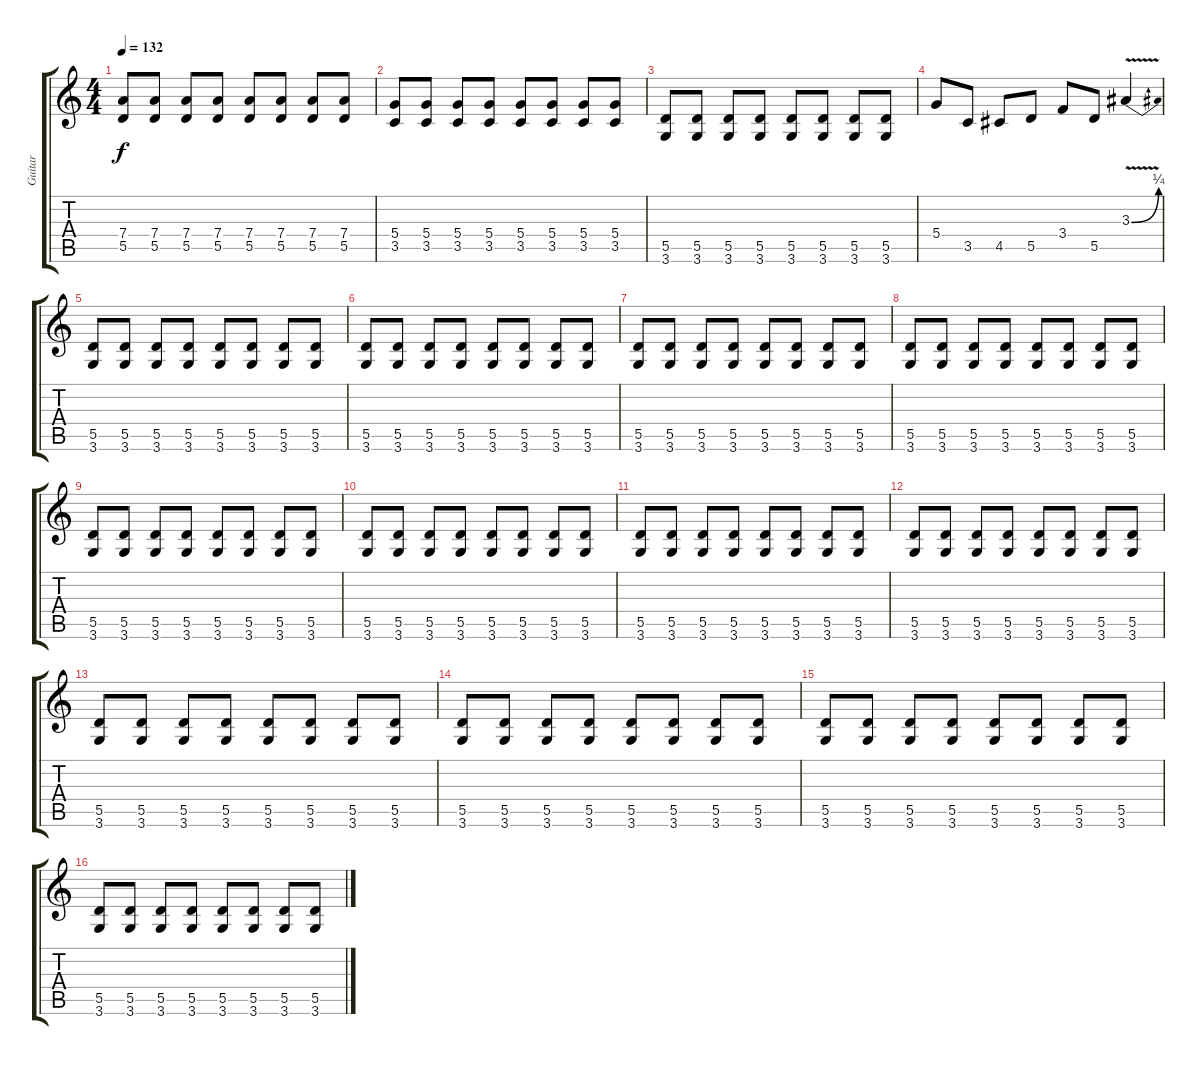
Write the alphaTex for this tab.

\track ("Guitar" "Guitar") {instrument electricguitarmuted}
\staff {score tabs}
\tuning (E4 B3 G3 D3 A2 E2) {hide}
\ts (4 4)
\tempo 132
\clef g2
\ks c
(7.4 5.5).8{dy f} (7.4 5.5).8 (7.4 5.5).8 (7.4 5.5).8 (7.4 5.5).8 (7.4 5.5).8 (7.4 5.5).8 (7.4 5.5).8 |
(5.4 3.5).8 (5.4 3.5).8 (5.4 3.5).8 (5.4 3.5).8 (5.4 3.5).8 (5.4 3.5).8 (5.4 3.5).8 (5.4 3.5).8 |
(5.5 3.6).8 (5.5 3.6).8 (5.5 3.6).8 (5.5 3.6).8 (5.5 3.6).8 (5.5 3.6).8 (5.5 3.6).8 (5.5 3.6).8 |
5.4.8 3.5.8 4.5.8 5.5.8 3.4.8 5.5.8 3.3{be (bend 0 0 60 1) v}.4 |
(5.5 3.6).8 (5.5 3.6).8 (5.5 3.6).8 (5.5 3.6).8 (5.5 3.6).8 (5.5 3.6).8 (5.5 3.6).8 (5.5 3.6).8 |
(5.5 3.6).8 (5.5 3.6).8 (5.5 3.6).8 (5.5 3.6).8 (5.5 3.6).8 (5.5 3.6).8 (5.5 3.6).8 (5.5 3.6).8 |
(5.5 3.6).8 (5.5 3.6).8 (5.5 3.6).8 (5.5 3.6).8 (5.5 3.6).8 (5.5 3.6).8 (5.5 3.6).8 (5.5 3.6).8 |
(5.5 3.6).8 (5.5 3.6).8 (5.5 3.6).8 (5.5 3.6).8 (5.5 3.6).8 (5.5 3.6).8 (5.5 3.6).8 (5.5 3.6).8 |
(5.5 3.6).8 (5.5 3.6).8 (5.5 3.6).8 (5.5 3.6).8 (5.5 3.6).8 (5.5 3.6).8 (5.5 3.6).8 (5.5 3.6).8 |
(5.5 3.6).8 (5.5 3.6).8 (5.5 3.6).8 (5.5 3.6).8 (5.5 3.6).8 (5.5 3.6).8 (5.5 3.6).8 (5.5 3.6).8 |
(5.5 3.6).8 (5.5 3.6).8 (5.5 3.6).8 (5.5 3.6).8 (5.5 3.6).8 (5.5 3.6).8 (5.5 3.6).8 (5.5 3.6).8 |
(5.5 3.6).8 (5.5 3.6).8 (5.5 3.6).8 (5.5 3.6).8 (5.5 3.6).8 (5.5 3.6).8 (5.5 3.6).8 (5.5 3.6).8 |
(5.5 3.6).8 (5.5 3.6).8 (5.5 3.6).8 (5.5 3.6).8 (5.5 3.6).8 (5.5 3.6).8 (5.5 3.6).8 (5.5 3.6).8 |
(5.5 3.6).8 (5.5 3.6).8 (5.5 3.6).8 (5.5 3.6).8 (5.5 3.6).8 (5.5 3.6).8 (5.5 3.6).8 (5.5 3.6).8 |
(5.5 3.6).8 (5.5 3.6).8 (5.5 3.6).8 (5.5 3.6).8 (5.5 3.6).8 (5.5 3.6).8 (5.5 3.6).8 (5.5 3.6).8 |
(5.5 3.6).8 (5.5 3.6).8 (5.5 3.6).8 (5.5 3.6).8 (5.5 3.6).8 (5.5 3.6).8 (5.5 3.6).8 (5.5 3.6).8
